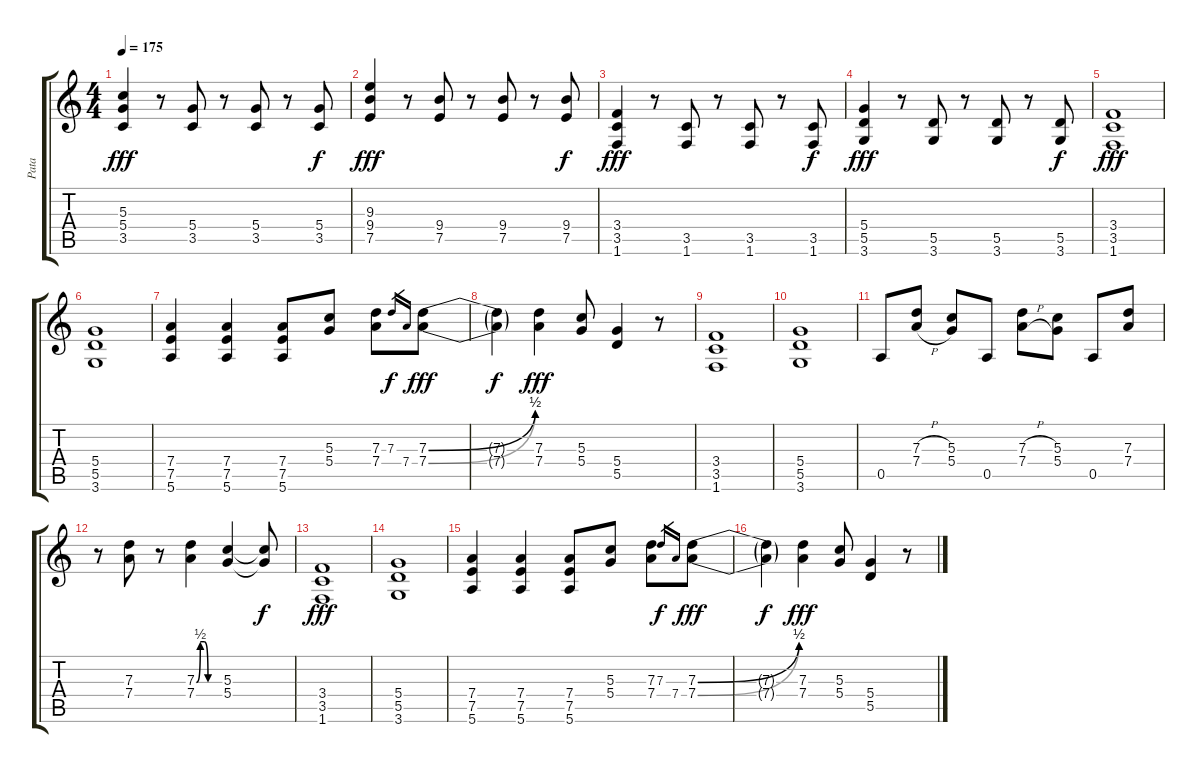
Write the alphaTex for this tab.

\track ("Pata" "Pata") {instrument distortionguitar}
\staff {score tabs}
\tuning (E4 B3 G3 D3 A2 E2) {hide}
\ts (4 4)
\tempo 175
\clef g2
\ks c
(5.3 5.4 3.5).4{dy fff} r.8 (5.4 3.5).8 r.8 (5.4 3.5).8 r.8 (5.4 3.5).8{dy f} |
(9.3 9.4 7.5).4{dy fff} r.8 (9.4 7.5).8 r.8 (9.4 7.5).8 r.8 (9.4 7.5).8{dy f} |
(3.4 3.5 1.6).4{dy fff} r.8 (3.5 1.6).8 r.8 (3.5 1.6).8 r.8 (3.5 1.6).8{dy f} |
(5.4 5.5 3.6).4{dy fff} r.8 (5.5 3.6).8 r.8 (5.5 3.6).8 r.8 (5.5 3.6).8{dy f} |
(3.4 3.5 1.6).1{dy fff} |
(5.4 5.5 3.6).1 |
(7.4 7.5 5.6).4 (7.4 7.5 5.6).4 (7.4 7.5 5.6).8 (5.3 5.4).8 (7.3 7.4).8 7.3.16{gr dy f} 7.4.16{gr} (7.3{be (bend 0 0 60 2)} 7.4{be (bend 0 0 60 2)}).8{dy fff} |
(7.3{t} 7.4{t}).4{dy f} (7.3 7.4).4{dy fff} (5.3 5.4).8 (5.4 5.5).4 r.8 |
(3.4 3.5 1.6).1 |
(5.4 5.5 3.6).1 |
0.5.8 (7.3{h} 7.4{h}).8 (5.3 5.4).8 0.5.8 (7.3{h} 7.4{h}).8 (5.3 5.4).8 0.5.8 (7.3 7.4).8 |
r.8 (7.3 7.4).8 r.8 (7.3{be (custom 0 0 10 2 20 2 30 0 60 0)} 7.4).4 (5.3 5.4).4 (5.3{t} 5.4{t}).8{dy f} |
(3.4 3.5 1.6).1{dy fff} |
(5.4 5.5 3.6).1 |
(7.4 7.5 5.6).4 (7.4 7.5 5.6).4 (7.4 7.5 5.6).8 (5.3 5.4).8 (7.3 7.4).8 7.3.16{gr dy f} 7.4.16{gr} (7.3{be (bend 0 0 60 2)} 7.4{be (bend 0 0 60 2)}).8{dy fff} |
(7.3{t} 7.4{t}).4{dy f} (7.3 7.4).4{dy fff} (5.3 5.4).8 (5.4 5.5).4 r.8
